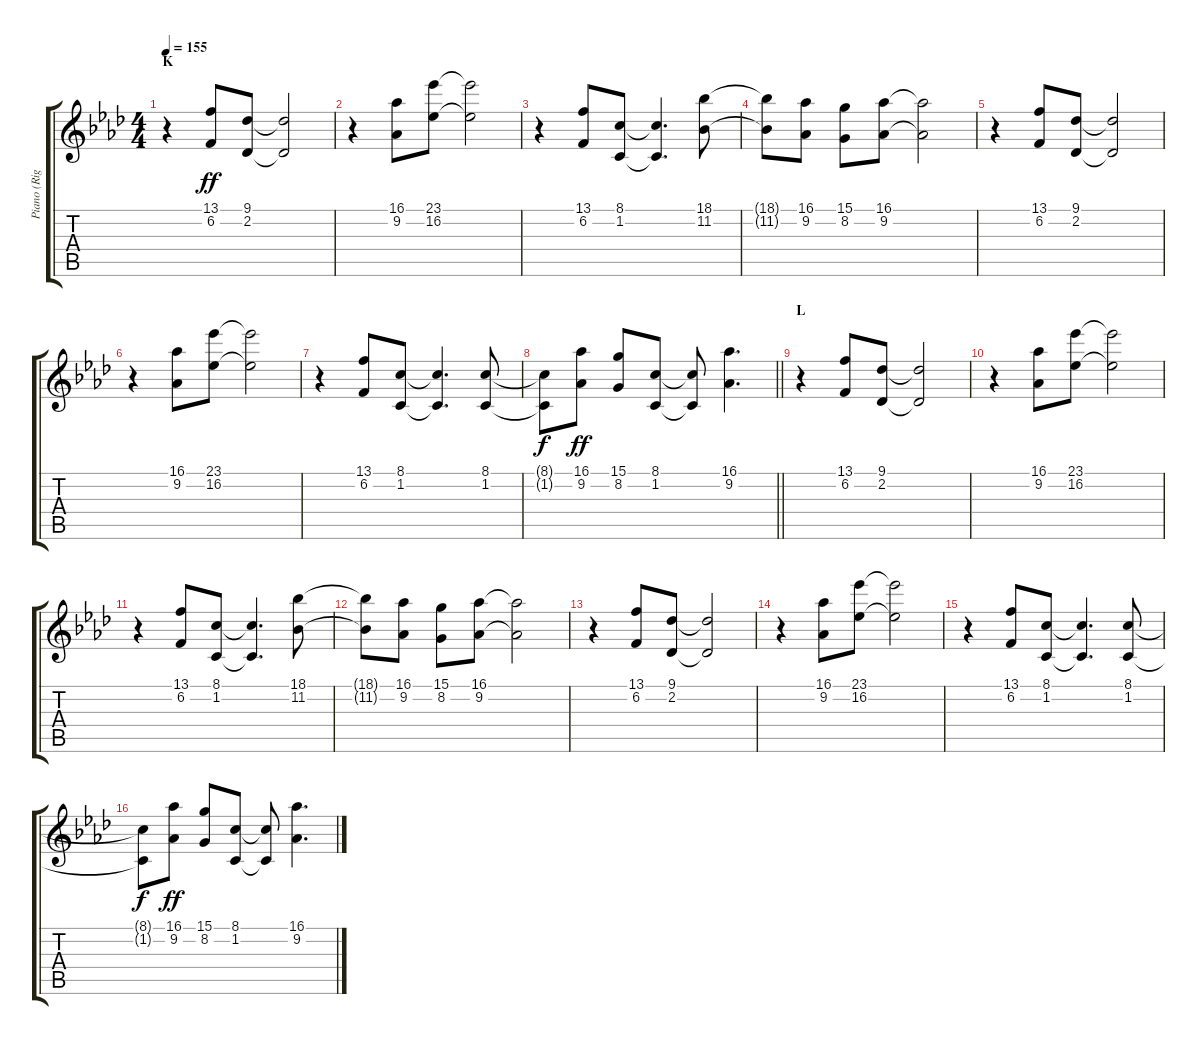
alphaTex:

\track ("Piano (Right Hand)" "Piano (Rig") {instrument brightacousticpiano}
\staff {score tabs}
\tuning (E4 B3 G3 D3 A2 E2) {hide}
\ts (4 4)
\section ("" "K")
\tempo 155
\clef g2
\ks ab
r.4{dy ff} (13.1 6.2).8 (9.1 2.2).8 (9.1{t} 2.2{t}).2 |
r.4 (16.1 9.2).8 (23.1 16.2).8 (23.1{t} 16.2{t}).2 |
r.4 (13.1 6.2).8 (8.1 1.2).8 (8.1{t} 1.2{t}).4{d} (18.1 11.2).8 |
(18.1{t} 11.2{t}).8 (16.1 9.2).8 (15.1 8.2).8 (16.1 9.2).8 (16.1{t} 9.2{t}).2 |
r.4 (13.1 6.2).8 (9.1 2.2).8 (9.1{t} 2.2{t}).2 |
r.4 (16.1 9.2).8 (23.1 16.2).8 (23.1{t} 16.2{t}).2 |
r.4 (13.1 6.2).8 (8.1 1.2).8 (8.1{t} 1.2{t}).4{d} (8.1 1.2).8 |
\barLineRight lightlight
(8.1{t} 1.2{t}).8{dy f} (16.1 9.2).8{dy ff} (15.1 8.2).8 (8.1 1.2).8 (8.1{t} 1.2{t}).8 (16.1 9.2).4{d} |
\section ("" "L")
r.4 (13.1 6.2).8 (9.1 2.2).8 (9.1{t} 2.2{t}).2 |
r.4 (16.1 9.2).8 (23.1 16.2).8 (23.1{t} 16.2{t}).2 |
r.4 (13.1 6.2).8 (8.1 1.2).8 (8.1{t} 1.2{t}).4{d} (18.1 11.2).8 |
(18.1{t} 11.2{t}).8 (16.1 9.2).8 (15.1 8.2).8 (16.1 9.2).8 (16.1{t} 9.2{t}).2 |
r.4 (13.1 6.2).8 (9.1 2.2).8 (9.1{t} 2.2{t}).2 |
r.4 (16.1 9.2).8 (23.1 16.2).8 (23.1{t} 16.2{t}).2 |
r.4 (13.1 6.2).8 (8.1 1.2).8 (8.1{t} 1.2{t}).4{d} (8.1 1.2).8 |
(8.1{t} 1.2{t}).8{dy f} (16.1 9.2).8{dy ff} (15.1 8.2).8 (8.1 1.2).8 (8.1{t} 1.2{t}).8 (16.1 9.2).4{d}
